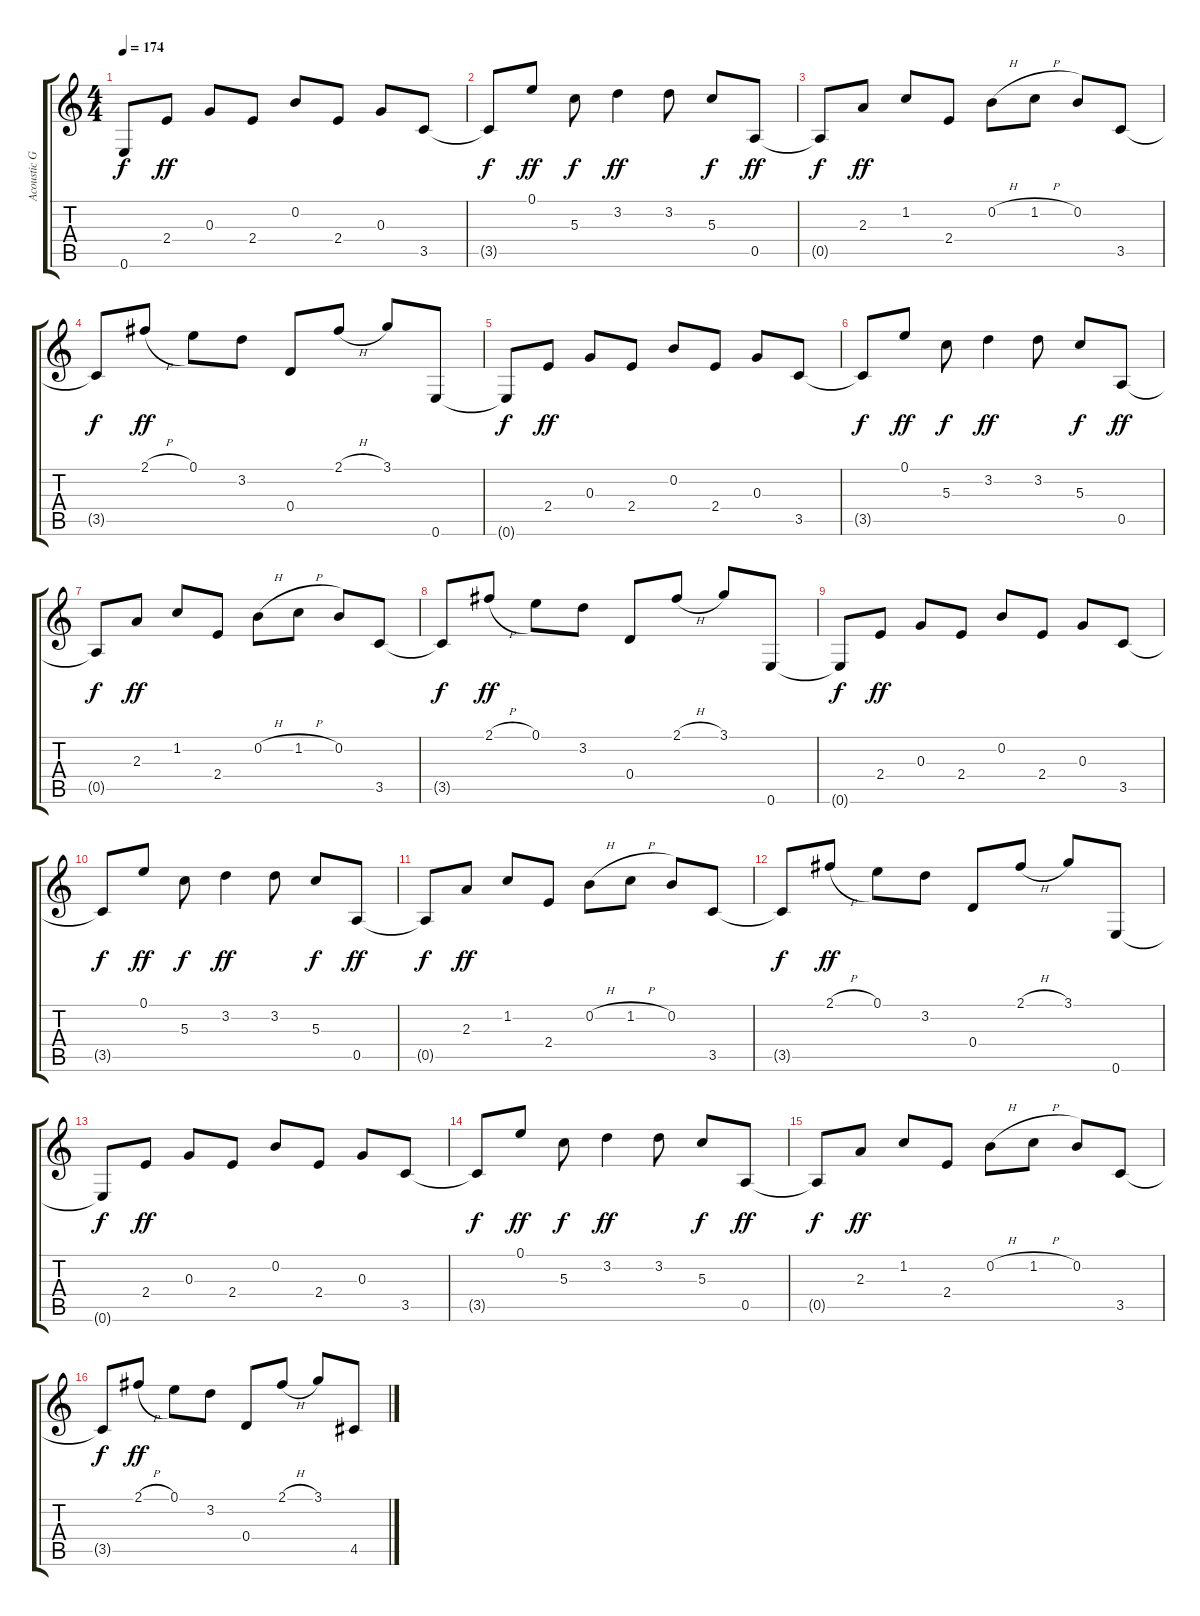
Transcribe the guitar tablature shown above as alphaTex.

\track ("Acoustic Guitar" "Acoustic G") {instrument acousticguitarsteel}
\staff {score tabs}
\tuning (E4 B3 G3 D3 A2 E2) {hide}
\ts (4 4)
\tempo 174
\clef g2
\ks c
0.6{t}.8{dy f} 2.4.8{dy ff} 0.3.8 2.4.8 0.2.8 2.4.8 0.3.8 3.5.8 |
3.5{t}.8{dy f} 0.1.8{dy ff} 5.3.8{dy f} 3.2.4{dy ff} 3.2.8 5.3.8{dy f} 0.5.8{dy ff} |
0.5{t}.8{dy f} 2.3.8{dy ff} 1.2.8 2.4.8 0.2{h}.8 1.2{h}.8 0.2.8 3.5.8 |
3.5{t}.8{dy f} 2.1{h}.8{dy ff} 0.1.8 3.2.8 0.4.8 2.1{h}.8 3.1.8 0.6.8 |
0.6{t}.8{dy f} 2.4.8{dy ff} 0.3.8 2.4.8 0.2.8 2.4.8 0.3.8 3.5.8 |
3.5{t}.8{dy f} 0.1.8{dy ff} 5.3.8{dy f} 3.2.4{dy ff} 3.2.8 5.3.8{dy f} 0.5.8{dy ff} |
0.5{t}.8{dy f} 2.3.8{dy ff} 1.2.8 2.4.8 0.2{h}.8 1.2{h}.8 0.2.8 3.5.8 |
3.5{t}.8{dy f} 2.1{h}.8{dy ff} 0.1.8 3.2.8 0.4.8 2.1{h}.8 3.1.8 0.6.8 |
0.6{t}.8{dy f} 2.4.8{dy ff} 0.3.8 2.4.8 0.2.8 2.4.8 0.3.8 3.5.8 |
3.5{t}.8{dy f} 0.1.8{dy ff} 5.3.8{dy f} 3.2.4{dy ff} 3.2.8 5.3.8{dy f} 0.5.8{dy ff} |
0.5{t}.8{dy f} 2.3.8{dy ff} 1.2.8 2.4.8 0.2{h}.8 1.2{h}.8 0.2.8 3.5.8 |
3.5{t}.8{dy f} 2.1{h}.8{dy ff} 0.1.8 3.2.8 0.4.8 2.1{h}.8 3.1.8 0.6.8 |
0.6{t}.8{dy f} 2.4.8{dy ff} 0.3.8 2.4.8 0.2.8 2.4.8 0.3.8 3.5.8 |
3.5{t}.8{dy f} 0.1.8{dy ff} 5.3.8{dy f} 3.2.4{dy ff} 3.2.8 5.3.8{dy f} 0.5.8{dy ff} |
0.5{t}.8{dy f} 2.3.8{dy ff} 1.2.8 2.4.8 0.2{h}.8 1.2{h}.8 0.2.8 3.5.8 |
3.5{t}.8{dy f} 2.1{h}.8{dy ff} 0.1.8 3.2.8 0.4.8 2.1{h}.8 3.1.8 4.5.8
